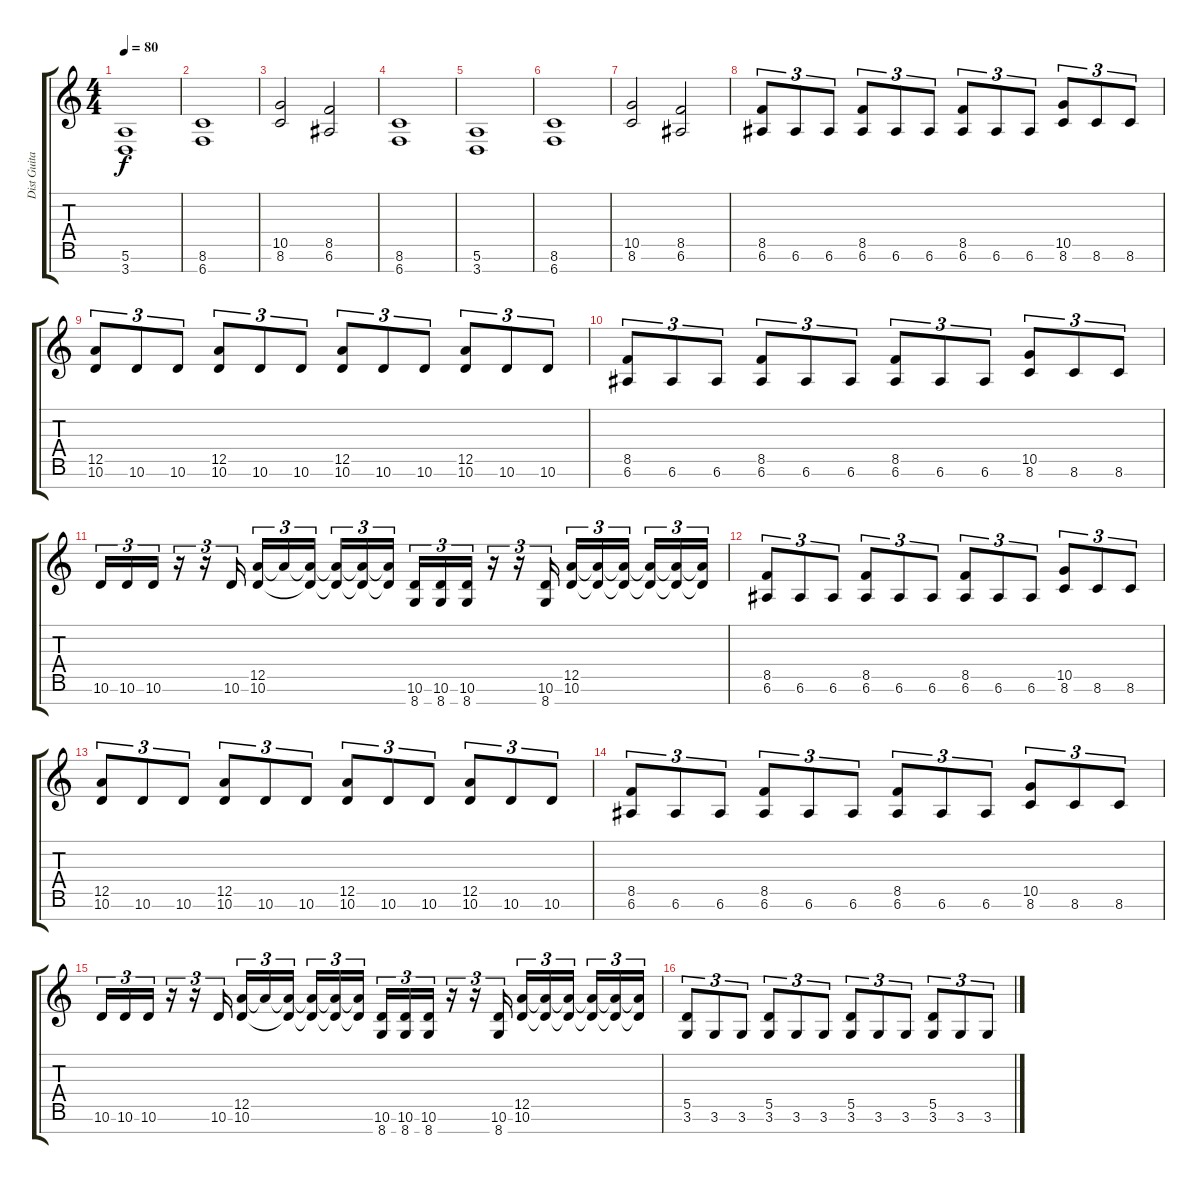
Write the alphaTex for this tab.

\track ("Dist Guitar" "Dist Guita") {instrument distortionguitar}
\staff {score tabs}
\tuning (E4 B3 G3 D3 A2 E2 B1) {hide}
\ts (4 4)
\tempo 80
\clef g2
\ks c
(5.6 3.7).1{dy f} |
(8.6 6.7).1 |
(10.5 8.6).2 (8.5 6.6).2 |
(8.6 6.7).1 |
(5.6 3.7).1 |
(8.6 6.7).1 |
(10.5 8.6).2 (8.5 6.6).2 |
(8.5 6.6).8{tu (3 2)} 6.6.8{tu (3 2)} 6.6.8{tu (3 2)} (8.5 6.6).8{tu (3 2)} 6.6.8{tu (3 2)} 6.6.8{tu (3 2)} (8.5 6.6).8{tu (3 2)} 6.6.8{tu (3 2)} 6.6.8{tu (3 2)} (10.5 8.6).8{tu (3 2)} 8.6.8{tu (3 2)} 8.6.8{tu (3 2)} |
(12.5 10.6).8{tu (3 2)} 10.6.8{tu (3 2)} 10.6.8{tu (3 2)} (12.5 10.6).8{tu (3 2)} 10.6.8{tu (3 2)} 10.6.8{tu (3 2)} (12.5 10.6).8{tu (3 2)} 10.6.8{tu (3 2)} 10.6.8{tu (3 2)} (12.5 10.6).8{tu (3 2)} 10.6.8{tu (3 2)} 10.6.8{tu (3 2)} |
(8.5 6.6).8{tu (3 2)} 6.6.8{tu (3 2)} 6.6.8{tu (3 2)} (8.5 6.6).8{tu (3 2)} 6.6.8{tu (3 2)} 6.6.8{tu (3 2)} (8.5 6.6).8{tu (3 2)} 6.6.8{tu (3 2)} 6.6.8{tu (3 2)} (10.5 8.6).8{tu (3 2)} 8.6.8{tu (3 2)} 8.6.8{tu (3 2)} |
10.6.16{tu (3 2)} 10.6.16{tu (3 2)} 10.6.16{tu (3 2)} r.16{tu (3 2)} r.16{tu (3 2)} 10.6.16{tu (3 2)} (12.5 10.6).16{tu (3 2)} 12.5{t}.16{tu (3 2)} (12.5{t} 10.6{t}).16{tu (3 2)} (12.5{t} 10.6{t}).16{tu (3 2)} (12.5{t} 10.6{t}).16{tu (3 2)} (12.5{t} 10.6{t}).16{tu (3 2)} (10.6 8.7).16{tu (3 2)} (10.6 8.7).16{tu (3 2)} (10.6 8.7).16{tu (3 2)} r.16{tu (3 2)} r.16{tu (3 2)} (10.6 8.7).16{tu (3 2)} (12.5 10.6).16{tu (3 2)} (12.5{t} 10.6{t}).16{tu (3 2)} (12.5{t} 10.6{t}).16{tu (3 2)} (12.5{t} 10.6{t}).16{tu (3 2)} (12.5{t} 10.6{t}).16{tu (3 2)} (12.5{t} 10.6{t}).16{tu (3 2)} |
(8.5 6.6).8{tu (3 2)} 6.6.8{tu (3 2)} 6.6.8{tu (3 2)} (8.5 6.6).8{tu (3 2)} 6.6.8{tu (3 2)} 6.6.8{tu (3 2)} (8.5 6.6).8{tu (3 2)} 6.6.8{tu (3 2)} 6.6.8{tu (3 2)} (10.5 8.6).8{tu (3 2)} 8.6.8{tu (3 2)} 8.6.8{tu (3 2)} |
(12.5 10.6).8{tu (3 2)} 10.6.8{tu (3 2)} 10.6.8{tu (3 2)} (12.5 10.6).8{tu (3 2)} 10.6.8{tu (3 2)} 10.6.8{tu (3 2)} (12.5 10.6).8{tu (3 2)} 10.6.8{tu (3 2)} 10.6.8{tu (3 2)} (12.5 10.6).8{tu (3 2)} 10.6.8{tu (3 2)} 10.6.8{tu (3 2)} |
(8.5 6.6).8{tu (3 2)} 6.6.8{tu (3 2)} 6.6.8{tu (3 2)} (8.5 6.6).8{tu (3 2)} 6.6.8{tu (3 2)} 6.6.8{tu (3 2)} (8.5 6.6).8{tu (3 2)} 6.6.8{tu (3 2)} 6.6.8{tu (3 2)} (10.5 8.6).8{tu (3 2)} 8.6.8{tu (3 2)} 8.6.8{tu (3 2)} |
10.6.16{tu (3 2)} 10.6.16{tu (3 2)} 10.6.16{tu (3 2)} r.16{tu (3 2)} r.16{tu (3 2)} 10.6.16{tu (3 2)} (12.5 10.6).16{tu (3 2)} 12.5{t}.16{tu (3 2)} (12.5{t} 10.6{t}).16{tu (3 2)} (12.5{t} 10.6{t}).16{tu (3 2)} (12.5{t} 10.6{t}).16{tu (3 2)} (12.5{t} 10.6{t}).16{tu (3 2)} (10.6 8.7).16{tu (3 2)} (10.6 8.7).16{tu (3 2)} (10.6 8.7).16{tu (3 2)} r.16{tu (3 2)} r.16{tu (3 2)} (10.6 8.7).16{tu (3 2)} (12.5 10.6).16{tu (3 2)} (12.5{t} 10.6{t}).16{tu (3 2)} (12.5{t} 10.6{t}).16{tu (3 2)} (12.5{t} 10.6{t}).16{tu (3 2)} (12.5{t} 10.6{t}).16{tu (3 2)} (12.5{t} 10.6{t}).16{tu (3 2)} |
(5.5 3.6).8{tu (3 2)} 3.6.8{tu (3 2)} 3.6.8{tu (3 2)} (5.5 3.6).8{tu (3 2)} 3.6.8{tu (3 2)} 3.6.8{tu (3 2)} (5.5 3.6).8{tu (3 2)} 3.6.8{tu (3 2)} 3.6.8{tu (3 2)} (5.5 3.6).8{tu (3 2)} 3.6.8{tu (3 2)} 3.6.8{tu (3 2)}
